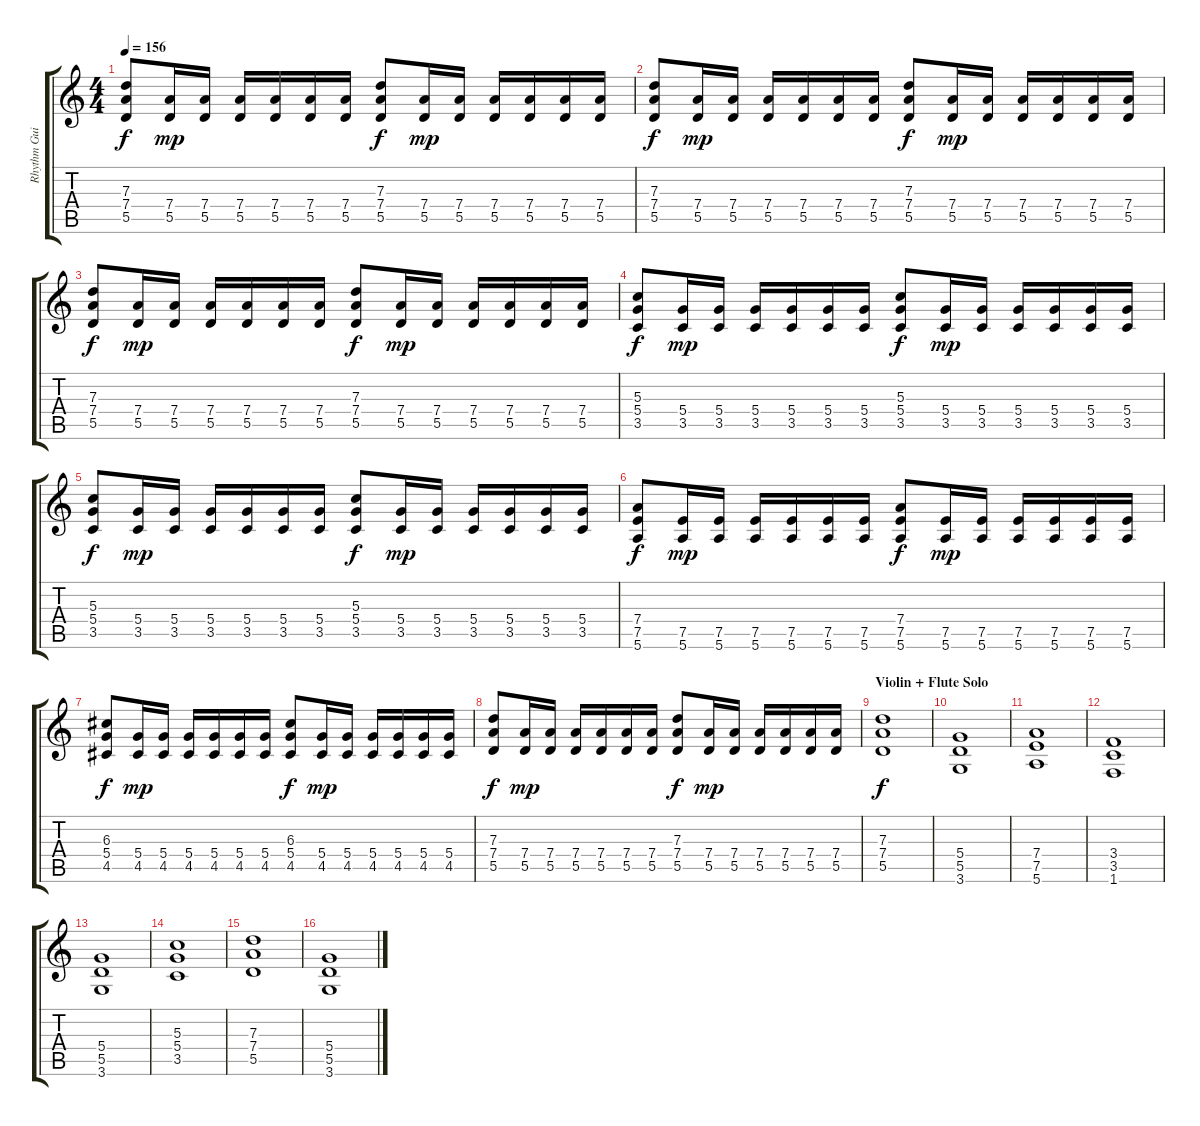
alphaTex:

\track ("Rhythm Guitar" "Rhythm Gui") {instrument distortionguitar}
\staff {score tabs}
\tuning (E4 B3 G3 D3 A2 E2) {hide}
\ts (4 4)
\tempo 156
\clef g2
\ks c
(7.3 7.4 5.5).8{dy f} (7.4 5.5).16{dy mp} (7.4 5.5).16 (7.4 5.5).16 (7.4 5.5).16 (7.4 5.5).16 (7.4 5.5).16 (7.3 7.4 5.5).8{dy f} (7.4 5.5).16{dy mp} (7.4 5.5).16 (7.4 5.5).16 (7.4 5.5).16 (7.4 5.5).16 (7.4 5.5).16 |
(7.3 7.4 5.5).8{dy f} (7.4 5.5).16{dy mp} (7.4 5.5).16 (7.4 5.5).16 (7.4 5.5).16 (7.4 5.5).16 (7.4 5.5).16 (7.3 7.4 5.5).8{dy f} (7.4 5.5).16{dy mp} (7.4 5.5).16 (7.4 5.5).16 (7.4 5.5).16 (7.4 5.5).16 (7.4 5.5).16 |
(7.3 7.4 5.5).8{dy f} (7.4 5.5).16{dy mp} (7.4 5.5).16 (7.4 5.5).16 (7.4 5.5).16 (7.4 5.5).16 (7.4 5.5).16 (7.3 7.4 5.5).8{dy f} (7.4 5.5).16{dy mp} (7.4 5.5).16 (7.4 5.5).16 (7.4 5.5).16 (7.4 5.5).16 (7.4 5.5).16 |
(5.3 5.4 3.5).8{dy f} (5.4 3.5).16{dy mp} (5.4 3.5).16 (5.4 3.5).16 (5.4 3.5).16 (5.4 3.5).16 (5.4 3.5).16 (5.3 5.4 3.5).8{dy f} (5.4 3.5).16{dy mp} (5.4 3.5).16 (5.4 3.5).16 (5.4 3.5).16 (5.4 3.5).16 (5.4 3.5).16 |
(5.3 5.4 3.5).8{dy f} (5.4 3.5).16{dy mp} (5.4 3.5).16 (5.4 3.5).16 (5.4 3.5).16 (5.4 3.5).16 (5.4 3.5).16 (5.3 5.4 3.5).8{dy f} (5.4 3.5).16{dy mp} (5.4 3.5).16 (5.4 3.5).16 (5.4 3.5).16 (5.4 3.5).16 (5.4 3.5).16 |
(7.4 7.5 5.6).8{dy f} (7.5 5.6).16{dy mp} (7.5 5.6).16 (7.5 5.6).16 (7.5 5.6).16 (7.5 5.6).16 (7.5 5.6).16 (7.4 7.5 5.6).8{dy f} (7.5 5.6).16{dy mp} (7.5 5.6).16 (7.5 5.6).16 (7.5 5.6).16 (7.5 5.6).16 (7.5 5.6).16 |
(6.3 5.4 4.5).8{dy f} (5.4 4.5).16{dy mp} (5.4 4.5).16 (5.4 4.5).16 (5.4 4.5).16 (5.4 4.5).16 (5.4 4.5).16 (6.3 5.4 4.5).8{dy f} (5.4 4.5).16{dy mp} (5.4 4.5).16 (5.4 4.5).16 (5.4 4.5).16 (5.4 4.5).16 (5.4 4.5).16 |
(7.3 7.4 5.5).8{dy f} (7.4 5.5).16{dy mp} (7.4 5.5).16 (7.4 5.5).16 (7.4 5.5).16 (7.4 5.5).16 (7.4 5.5).16 (7.3 7.4 5.5).8{dy f} (7.4 5.5).16{dy mp} (7.4 5.5).16 (7.4 5.5).16 (7.4 5.5).16 (7.4 5.5).16 (7.4 5.5).16 |
\section ("" "Violin + Flute Solo")
(7.3 7.4 5.5).1{dy f} |
(5.4 5.5 3.6).1 |
(7.4 7.5 5.6).1 |
(3.4 3.5 1.6).1 |
(5.4 5.5 3.6).1 |
(5.3 5.4 3.5).1 |
(7.3 7.4 5.5).1 |
(5.4 5.5 3.6).1
